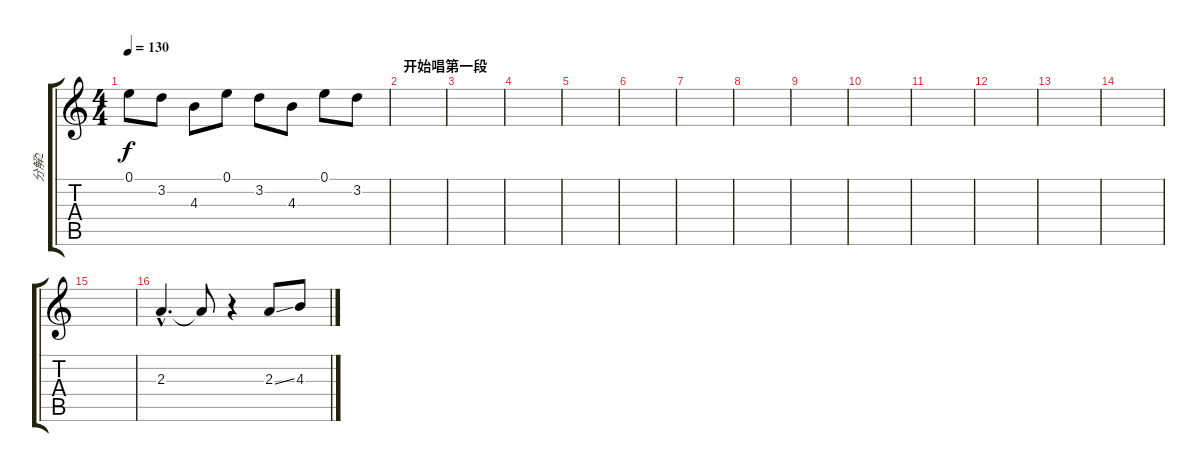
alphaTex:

\track ("分解2" "分解2") {instrument electricguitarmuted}
\staff {score tabs}
\tuning (E4 B3 G3 D3 A2 E2) {hide}
\ts (4 4)
\tempo 130
\clef g2
\ks c
0.1.8{dy f} 3.2.8 4.3.8 0.1.8 3.2.8 4.3.8 0.1.8 3.2.8 |
\section ("" "开始唱第一段")
|
|
|
|
|
|
|
|
|
|
|
|
|
|
2.3{hac}.4{d} 2.3{t}.8 r.4 2.3{ss}.8 4.3.8
